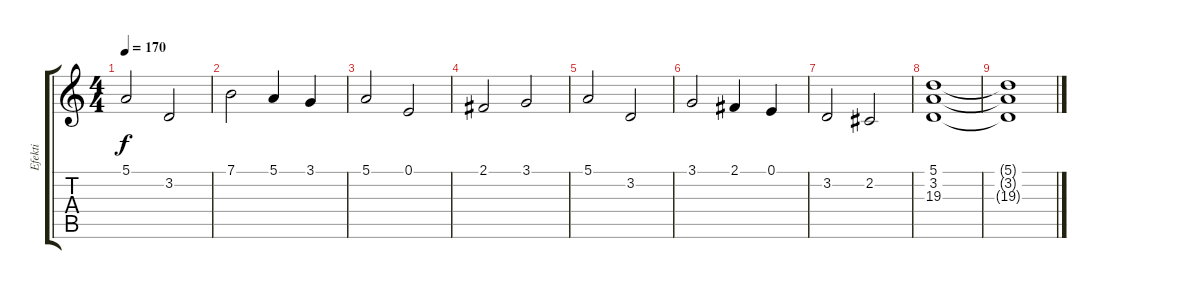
\track ("Efekti" "Efekti") {instrument pad2warm}
\staff {score tabs}
\tuning (E4 B3 G3 D3 A2 E2) {hide}
\ts (4 4)
\tempo 170
\clef g2
\ks c
5.1.2{dy f} 3.2.2 |
7.1.2 5.1.4 3.1.4 |
5.1.2 0.1.2 |
2.1.2 3.1.2 |
5.1.2 3.2.2 |
3.1.2 2.1.4 0.1.4 |
3.2.2 2.2.2 |
(5.1 3.2 19.3).1{volume 14 instrument pad2warm} |
(5.1{t} 3.2{t} 19.3{t}).1{volume 7}
